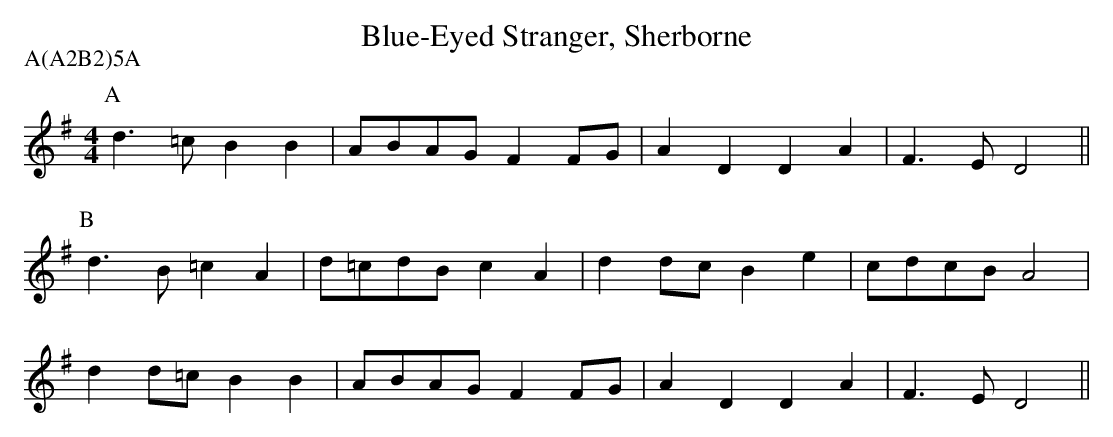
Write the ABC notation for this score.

X:1
T:Blue-Eyed Stranger, Sherborne
M:4/4
L:1/8
P:A(A2B2)5A
K:G
P:A
d3=c  B2B2|ABAG  F2FG|A2D2 D2A2|F3E  D4||
P:B
d3B  =c2A2|d=cdB c2A2|d2dc B2e2|cdcB A4|
d2d=c B2B2|ABAG  F2FG|A2D2 D2A2|F3E  D4||
